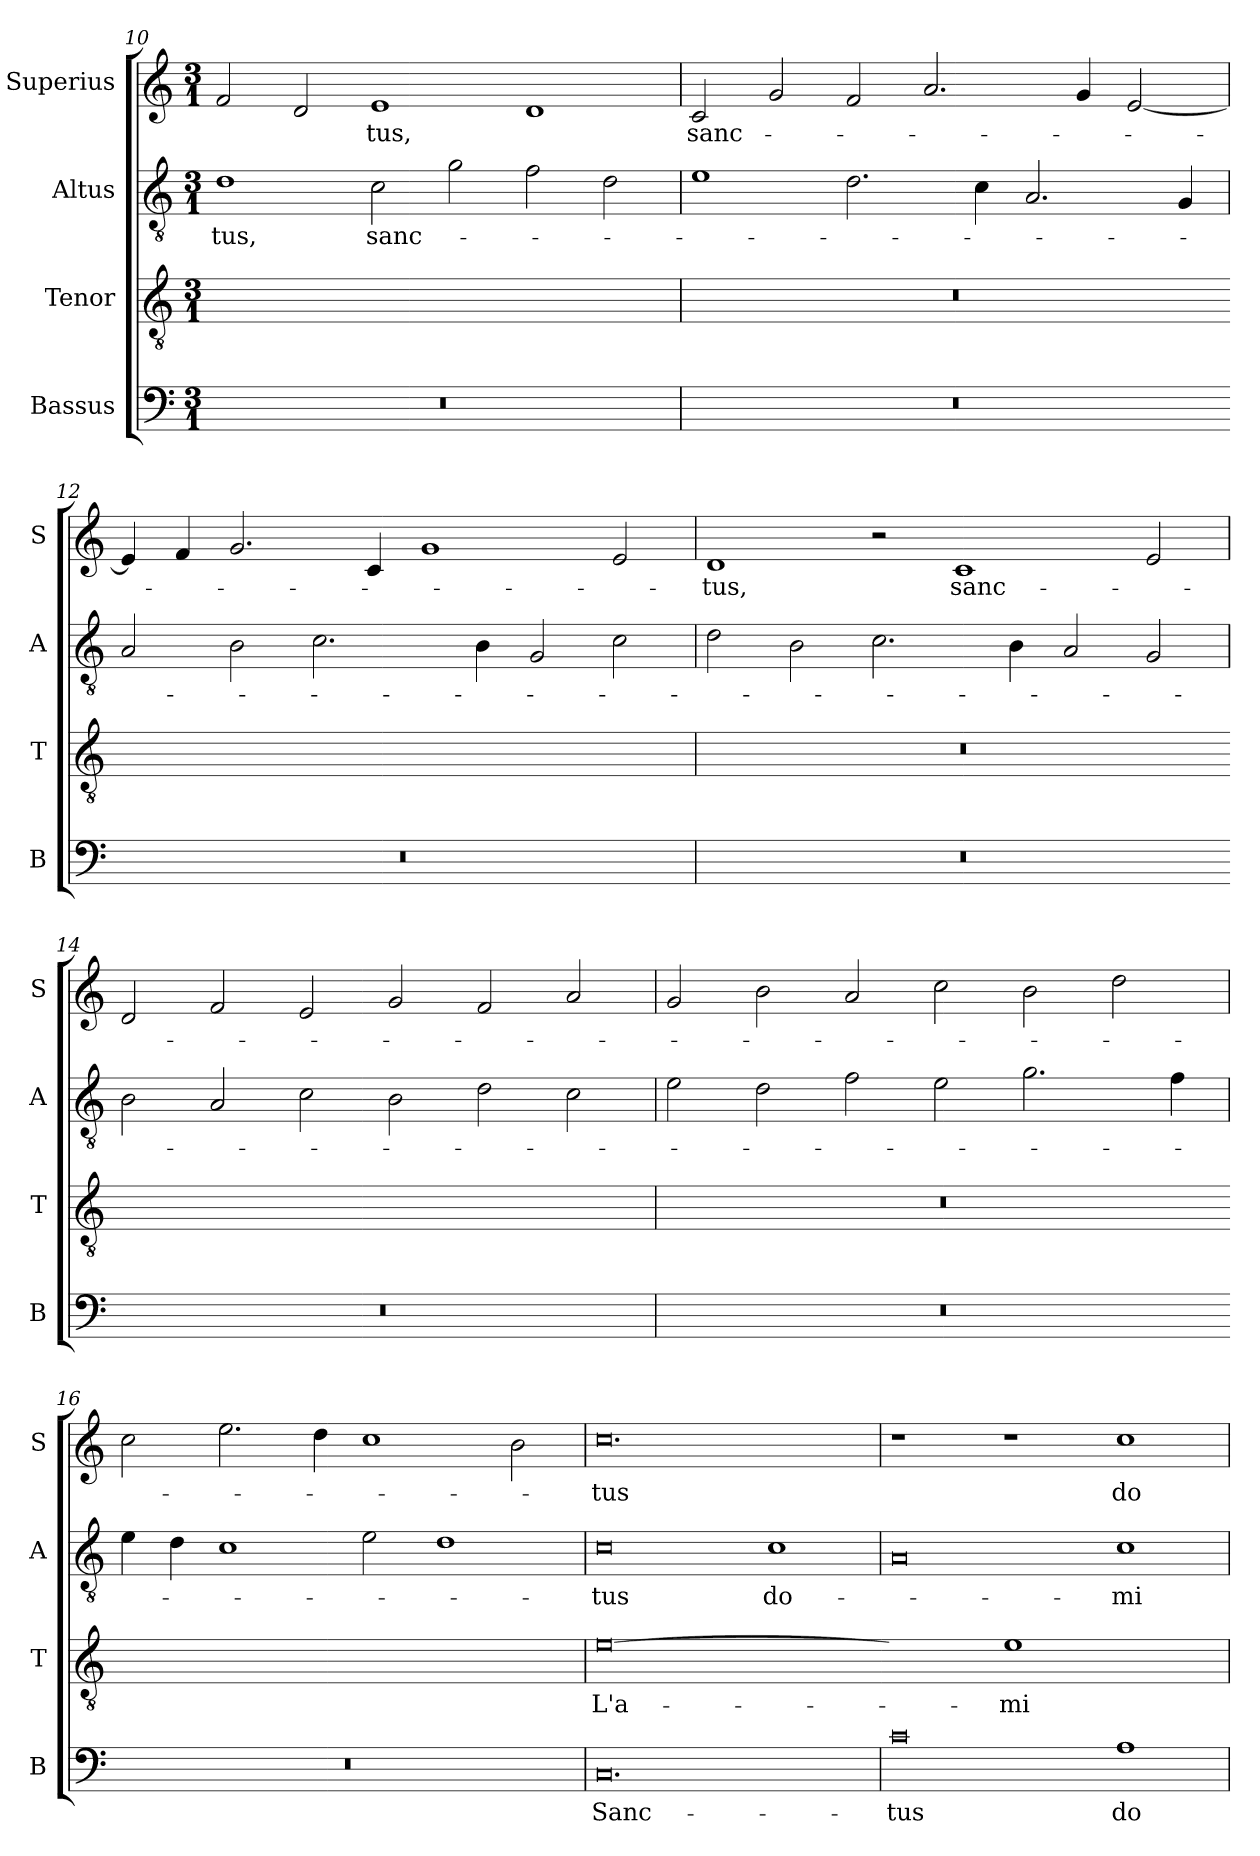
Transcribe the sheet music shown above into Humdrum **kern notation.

**kern	**text	**kern	**text	**kern	**text	**kern	**text
*part4	*part4	*part3	*part3	*part2	*part2	*part1	*part1
*staff4	*staff4	*staff3	*staff3	*staff2	*staff2	*staff1	*staff1
*I"Bassus	*	*I"Tenor	*	*I"Altus	*	*I"Superius	*
*I'B	*	*I'T	*	*I'A	*	*I'S	*
*clefF4	*	*clefGv2	*	*clefGv2	*	*clefG2	*
*k[]	*	*k[]	*	*k[]	*	*k[]	*
*M3/1	*	*M3/1	*	*M3/1	*	*M3/1	*
=10	=10	=10	=10	=10	=10	=10	=10
0.r	.	0.ryy	.	1d	-tus,	2f/	.
.	.	.	.	.	.	2d/	.
.	.	.	.	2c\	sanc-	1e	-tus,
.	.	.	.	2g\	.	.	.
.	.	.	.	2f\	.	1d	.
.	.	.	.	2d\	.	.	.
=11	=11	=11	=11	=11	=11	=11	=11
0.r	.	0.r	.	1e	.	2c/	sanc-
.	.	.	.	.	.	2g/	.
.	.	.	.	2.d\	.	2f/	.
.	.	.	.	.	.	2.a/	.
.	.	.	.	4c\	.	.	.
.	.	.	.	2.A/	.	.	.
.	.	.	.	.	.	4g/	.
.	.	.	.	.	.	[2e/	.
.	.	.	.	4G/	.	.	.
=12	=12	=12-	=12	=12	=12	=12	=12
0.r	.	0.ryy	.	2A/	.	4e/]	.
.	.	.	.	.	.	4f/	.
.	.	.	.	2B\	.	2.g/	.
.	.	.	.	2.c\	.	.	.
.	.	.	.	.	.	4c/	.
.	.	.	.	.	.	1g	.
.	.	.	.	4B\	.	.	.
.	.	.	.	2G/	.	.	.
.	.	.	.	2c\	.	2e/	.
=13	=13	=13	=13	=13	=13	=13	=13
0.r	.	0.r	.	2d\	.	1d	-tus,
.	.	.	.	2B\	.	.	.
.	.	.	.	2.c\	.	2r	.
.	.	.	.	.	.	1c	sanc-
.	.	.	.	4B\	.	.	.
.	.	.	.	2A/	.	.	.
.	.	.	.	2G/	.	2e/	.
=14	=14	=14-	=14	=14	=14	=14	=14
0.r	.	0.ryy	.	2B\	.	2d/	.
.	.	.	.	2A/	.	2f/	.
.	.	.	.	2c\	.	2e/	.
.	.	.	.	2B\	.	2g/	.
.	.	.	.	2d\	.	2f/	.
.	.	.	.	2c\	.	2a/	.
=15	=15	=15	=15	=15	=15	=15	=15
0.r	.	0.r	.	2e\	.	2g/	.
.	.	.	.	2d\	.	2b\	.
.	.	.	.	2f\	.	2a/	.
.	.	.	.	2e\	.	2cc\	.
.	.	.	.	2.g\	.	2b\	.
.	.	.	.	.	.	2dd\	.
.	.	.	.	4f\	.	.	.
=16	=16	=16-	=16	=16	=16	=16	=16
0.r	.	0.ryy	.	4e\	.	2cc\	.
.	.	.	.	4d\	.	.	.
.	.	.	.	1c	.	2.ee\	.
.	.	.	.	.	.	4dd\	.
.	.	.	.	2e\	.	1cc	.
.	.	.	.	1d	.	.	.
.	.	.	.	.	.	2b\	.
=17	=17	=17	=17	=17	=17	=17	=17
!	!	!LO:N:vis=0	!	!	!	!	!
0.C	Sanc-	[0.e	L'a-	0c	-tus	0.cc	-tus
.	.	.	.	1c	do-	.	.
=18	=18	=18-	=18	=18	=18	=18	=18
0c	-tus	1eyy]	.	0A	.	1r	.
!	!	!LO:N:vis=1	!	!	!	!	!
.	.	0e	-mi	.	.	1r	.
1A	do-	.	.	1c	-mi-	1cc	do-
=	=	=	=	=	=	=	=
*-	*-	*-	*-	*-	*-	*-	*-
